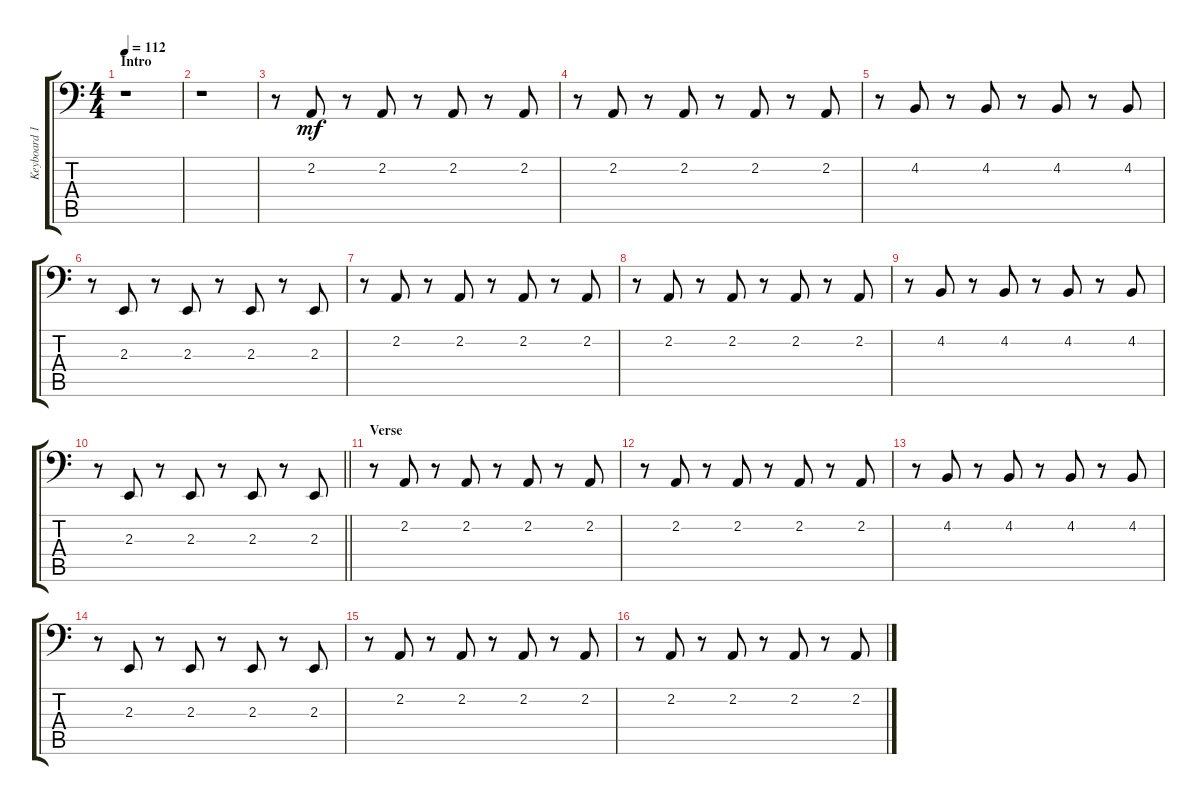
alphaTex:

\track ("Keyboard 1 (elec.) (LH)" "Keyboard 1") {instrument electricpiano1}
\staff {score tabs}
\tuning (C3 G2 D2 A1 E1 B0) {hide}
\ts (4 4)
\section ("" "Intro")
\tempo 112
\clef f4
\ks c
r.1{dy mf instrument electricpiano1} |
r.1 |
r.8 2.2.8 r.8 2.2.8 r.8 2.2.8 r.8 2.2.8 |
r.8 2.2.8 r.8 2.2.8 r.8 2.2.8 r.8 2.2.8 |
r.8 4.2.8 r.8 4.2.8 r.8 4.2.8 r.8 4.2.8 |
r.8 2.3.8 r.8 2.3.8 r.8 2.3.8 r.8 2.3.8 |
r.8 2.2.8 r.8 2.2.8 r.8 2.2.8 r.8 2.2.8 |
r.8 2.2.8 r.8 2.2.8 r.8 2.2.8 r.8 2.2.8 |
r.8 4.2.8 r.8 4.2.8 r.8 4.2.8 r.8 4.2.8 |
\barLineRight lightlight
r.8 2.3.8 r.8 2.3.8 r.8 2.3.8 r.8 2.3.8 |
\section ("" "Verse")
r.8 2.2.8 r.8 2.2.8 r.8 2.2.8 r.8 2.2.8 |
r.8 2.2.8 r.8 2.2.8 r.8 2.2.8 r.8 2.2.8 |
r.8 4.2.8 r.8 4.2.8 r.8 4.2.8 r.8 4.2.8 |
r.8 2.3.8 r.8 2.3.8 r.8 2.3.8 r.8 2.3.8 |
r.8 2.2.8 r.8 2.2.8 r.8 2.2.8 r.8 2.2.8 |
r.8 2.2.8 r.8 2.2.8 r.8 2.2.8 r.8 2.2.8
